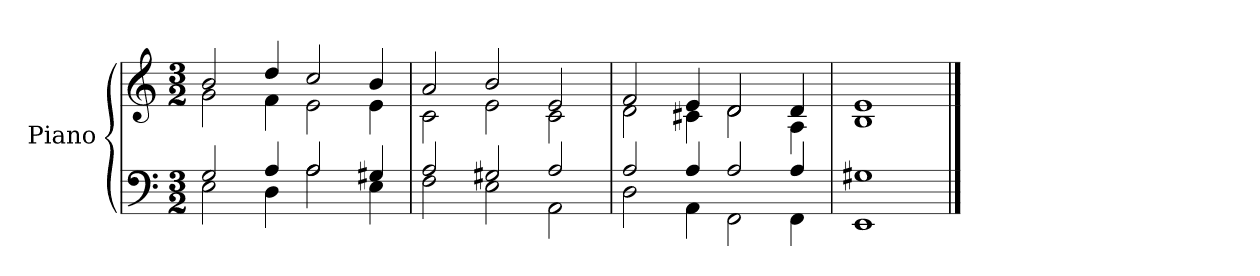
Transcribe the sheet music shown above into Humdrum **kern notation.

**kern	**kern
*part1	*part1
*staff2	*staff1
*I"Piano	*
*I'Pno.	*
*clefF4	*clefG2
*k[]	*k[]
*M3/2	*M3/2
=1	=1
*^	*^
2G	2E	2b	2g
4A	4D	4dd	4f
2A	2A	2cc	2e
4G#X	4E	4b	4e
=2	=2	=2	=2
2A	2F	2a	2c
2G#X	2E	2b	2e
2A	2AA	2e	2c
=3	=3	=3	=3
2A	2D	2f	2d
4A	4AA	4e	4c#X
2A	2FF	2d	2d
4A	4FF	4d	4A
*v	*v	*	*
*	*v	*v
=4	=4
1EE 1G#X	1B 1e
==	==
*-	*-
